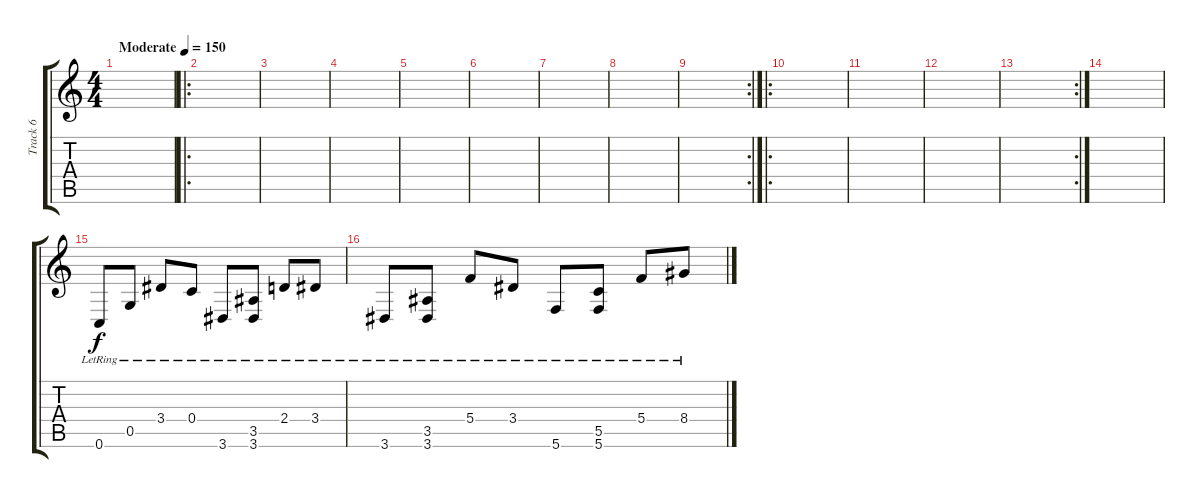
\track ("Track 6" "Track 6") {instrument acousticguitarnylon}
\staff {score tabs}
\tuning (D4 A3 F3 C3 G2 C2) {hide}
\ts (4 4)
\tempo (150 "Moderate")
\clef g2
\ks c
|
\ro
|
|
|
|
|
|
|
\rc 2
|
\ro
|
|
|
\rc 2
|
|
0.6{lr}.8 0.5{lr}.8 3.4{lr}.8 0.4{lr}.8 3.6{lr}.8 (3.5{lr} 3.6{lr}).8 2.4{lr}.8 3.4{lr}.8 |
3.6{lr}.8 (3.5{lr} 3.6{lr}).8 5.4{lr}.8 3.4{lr}.8 5.6{lr}.8 (5.5{lr} 5.6).8 5.4{lr}.8 8.4{lr}.8
